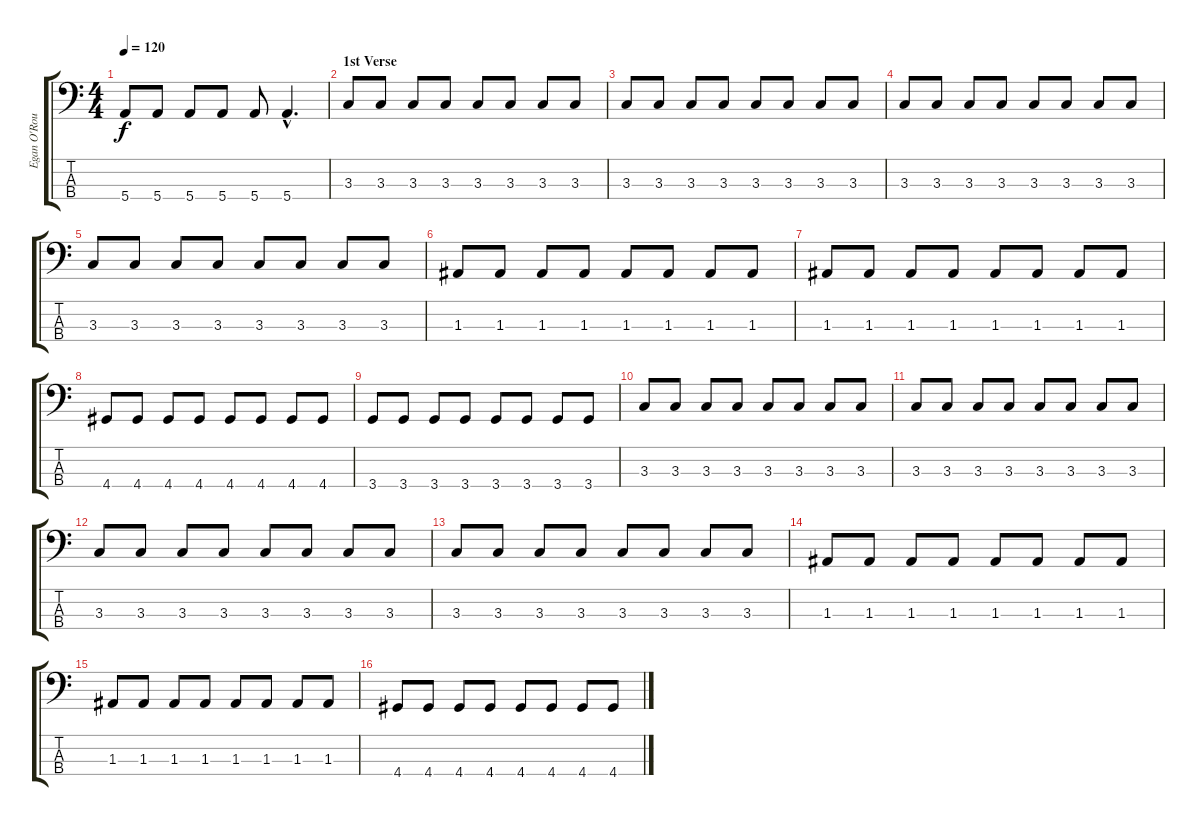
\track ("Egan O'Rourke" "Egan O'Rou") {instrument electricbasspick}
\staff {score tabs}
\tuning (G2 D2 A1 E1) {hide}
\ts (4 4)
\tempo 120
\clef f4
\ks c
5.4{t}.8{dy f} 5.4.8 5.4.8 5.4.8 5.4.8 5.4{hac}.4{d} |
\section ("" "1st Verse")
3.3.8 3.3.8 3.3.8 3.3.8 3.3.8 3.3.8 3.3.8 3.3.8 |
3.3.8 3.3.8 3.3.8 3.3.8 3.3.8 3.3.8 3.3.8 3.3.8 |
3.3.8 3.3.8 3.3.8 3.3.8 3.3.8 3.3.8 3.3.8 3.3.8 |
3.3.8 3.3.8 3.3.8 3.3.8 3.3.8 3.3.8 3.3.8 3.3.8 |
1.3.8 1.3.8 1.3.8 1.3.8 1.3.8 1.3.8 1.3.8 1.3.8 |
1.3.8 1.3.8 1.3.8 1.3.8 1.3.8 1.3.8 1.3.8 1.3.8 |
4.4.8 4.4.8 4.4.8 4.4.8 4.4.8 4.4.8 4.4.8 4.4.8 |
3.4.8 3.4.8 3.4.8 3.4.8 3.4.8 3.4.8 3.4.8 3.4.8 |
3.3.8 3.3.8 3.3.8 3.3.8 3.3.8 3.3.8 3.3.8 3.3.8 |
3.3.8 3.3.8 3.3.8 3.3.8 3.3.8 3.3.8 3.3.8 3.3.8 |
3.3.8 3.3.8 3.3.8 3.3.8 3.3.8 3.3.8 3.3.8 3.3.8 |
3.3.8 3.3.8 3.3.8 3.3.8 3.3.8 3.3.8 3.3.8 3.3.8 |
1.3.8 1.3.8 1.3.8 1.3.8 1.3.8 1.3.8 1.3.8 1.3.8 |
1.3.8 1.3.8 1.3.8 1.3.8 1.3.8 1.3.8 1.3.8 1.3.8 |
4.4.8 4.4.8 4.4.8 4.4.8 4.4.8 4.4.8 4.4.8 4.4.8
